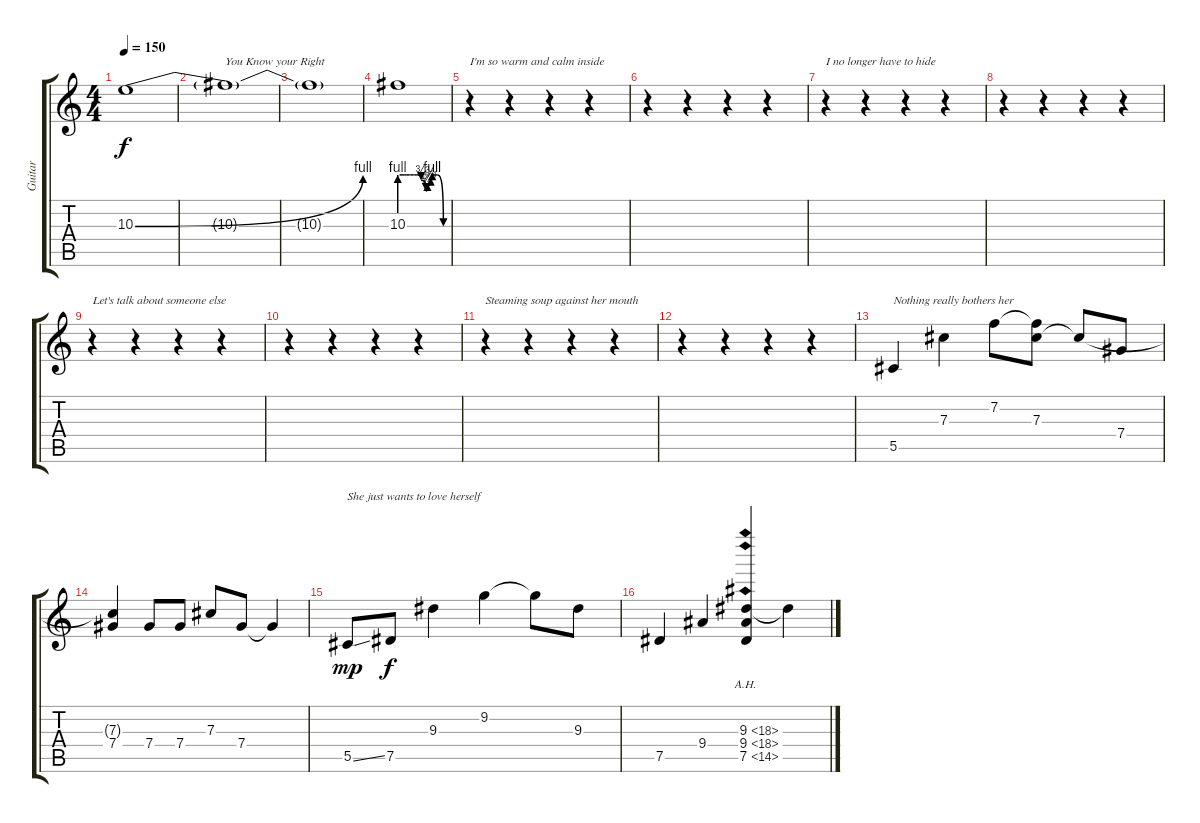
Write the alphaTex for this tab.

\track ("Guitar" "Guitar") {instrument electricguitarmuted}
\staff {score tabs}
\tuning (Eb4 Bb3 Gb3 Db3 Ab2 Eb2) {hide}
\ts (4 4)
\tempo 150
\clef g2
\ks c
10.3{be (bend 0 0 60 4)}.1{dy f} |
10.3{t}.1{txt "You Know your Right"} |
10.3{t}.1 |
10.3{be (custom 0 4 6 4 9 4 12 4 14 4 17 4 19 4 21 4 24 4 27 3 33 1 35 2 39 3 41 4 43 4 45 4 47 4 55 0 60 0)}.1 |
r.4{txt "I'm so warm and calm inside "} r.4 r.4 r.4 |
r.4 r.4 r.4 r.4 |
r.4{txt "I no longer have to hide"} r.4 r.4 r.4 |
r.4 r.4 r.4 r.4 |
r.4{txt "Let's talk about someone else"} r.4 r.4 r.4 |
r.4 r.4 r.4 r.4 |
r.4{txt "Steaming soup against her mouth "} r.4 r.4 r.4 |
r.4 r.4 r.4 r.4 |
5.5.4{txt "Nothing really bothers her" volume 13 instrument electricguitarclean} 7.3.4 7.2.8 (7.2{t} 7.3).8 7.3{t}.8 7.4.8 |
(7.3{t} 7.4).4 7.4.8 7.4.8 7.3.8 7.4.8 7.4{t}.4 |
5.5{ss}.8{txt "She just wants to love herself" dy mp} 7.5.8{dy f} 9.3.4 9.2.4 9.2{t}.8 9.3.8 |
7.5.4 9.4.4 (9.3{ah 9} 9.4{ah 9} 7.5{ah 7}).4 9.3{t}.4
